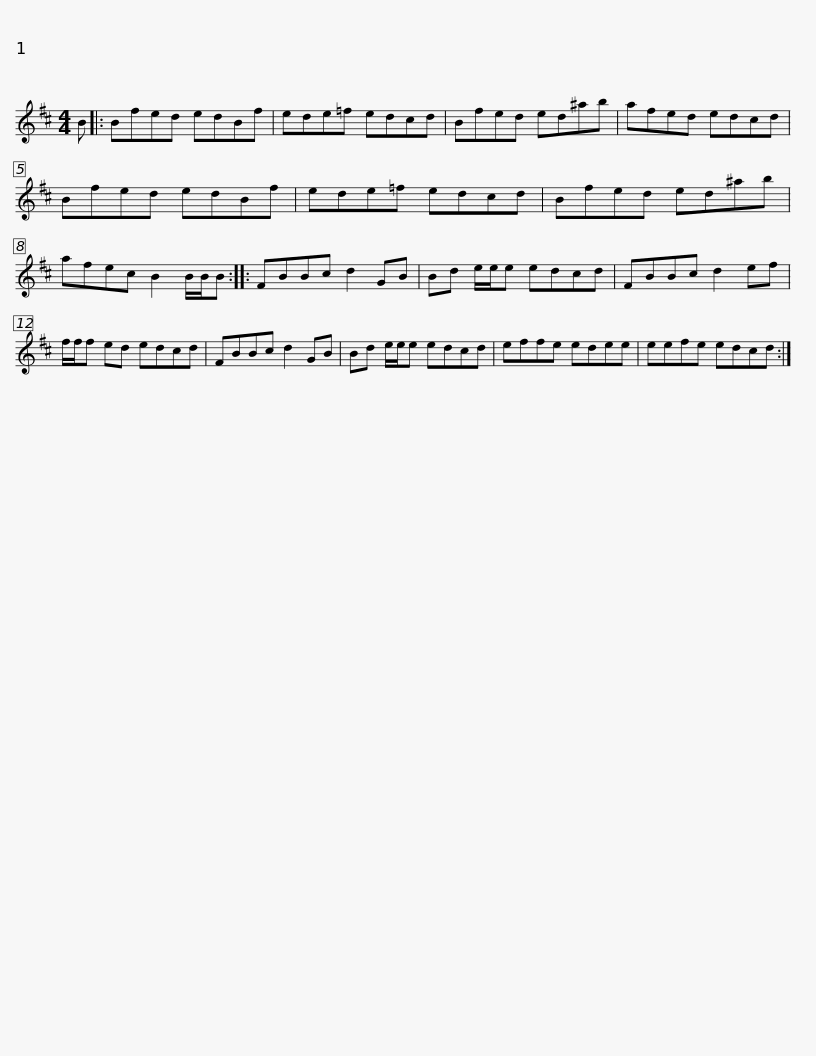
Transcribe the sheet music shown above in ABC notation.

X:1
L:1/8
M:4/4
I:linebreak $
K:Bmin
V:1 treble
V:1
 B |: Bfed edBf | ede=f edcd | Bfed ed^ab | afed edcd | %5
 Bfed edBf |$ ede=f edcd | Bfed ed^ab | afec B2 B/B/B :: FBBc d2 GB | %10
 Bd e/e/e edcd |$ FBBc d2 ef | f/f/f ed edcd | FBBc d2 GB | Bd e/e/e edcd | %15
 effe edee |$ eefe edcd :| %17
